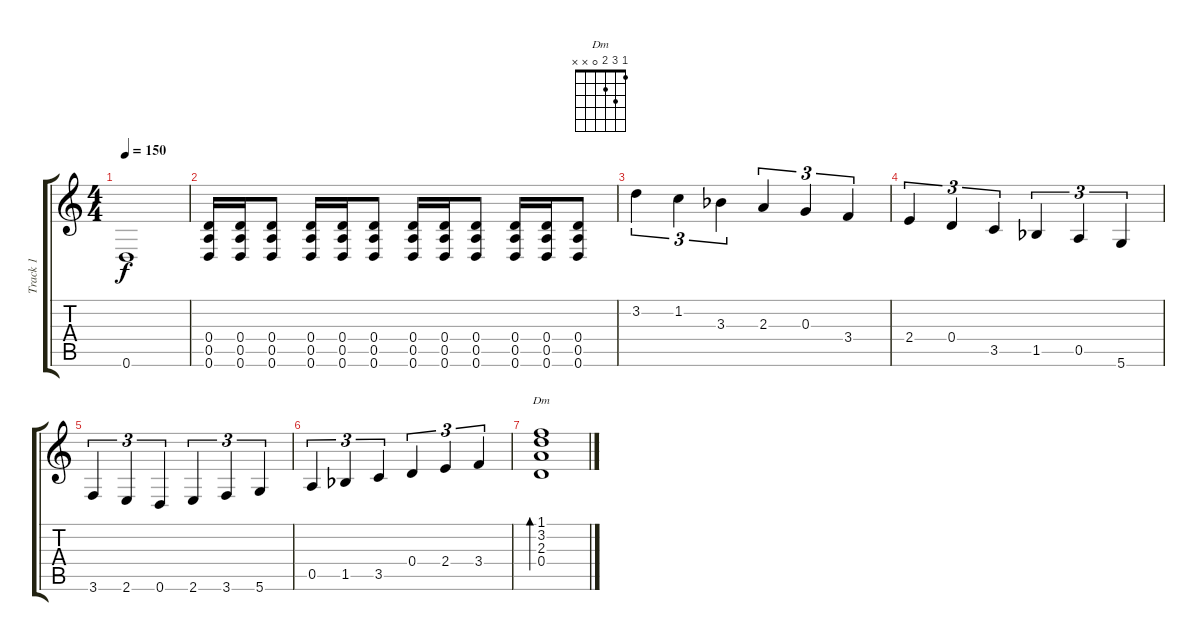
\track ("Track 1" "Track 1") {instrument electricguitarjazz}
\staff {score tabs}
\tuning (E4 B3 G3 D3 A2 D2) {hide}
\chord ("Dm" 1 3 2 0 x x)
\ts (4 4)
\tempo 150
\clef g2
\ks c
0.6.1{dy f} |
(0.4 0.5 0.6).16 (0.4 0.5 0.6).16 (0.4 0.5 0.6).8 (0.4 0.5 0.6).16 (0.4 0.5 0.6).16 (0.4 0.5 0.6).8 (0.4 0.5 0.6).16 (0.4 0.5 0.6).16 (0.4 0.5 0.6).8 (0.4 0.5 0.6).16 (0.4 0.5 0.6).16 (0.4 0.5 0.6).8 |
3.2.4{tu (3 2)} 1.2.4{tu (3 2)} 3.3{acc b}.4{tu (3 2)} 2.3.4{tu (3 2)} 0.3.4{tu (3 2)} 3.4.4{tu (3 2)} |
2.4.4{tu (3 2)} 0.4.4{tu (3 2)} 3.5.4{tu (3 2)} 1.5{acc b}.4{tu (3 2)} 0.5.4{tu (3 2)} 5.6.4{tu (3 2)} |
3.6.4{tu (3 2)} 2.6.4{tu (3 2)} 0.6.4{tu (3 2)} 2.6.4{tu (3 2)} 3.6.4{tu (3 2)} 5.6.4{tu (3 2)} |
0.5.4{tu (3 2)} 1.5{acc b}.4{tu (3 2)} 3.5.4{tu (3 2)} 0.4.4{tu (3 2)} 2.4.4{tu (3 2)} 3.4.4{tu (3 2)} |
(1.1 3.2 2.3 0.4).1{bd 480 ch "Dm"}
